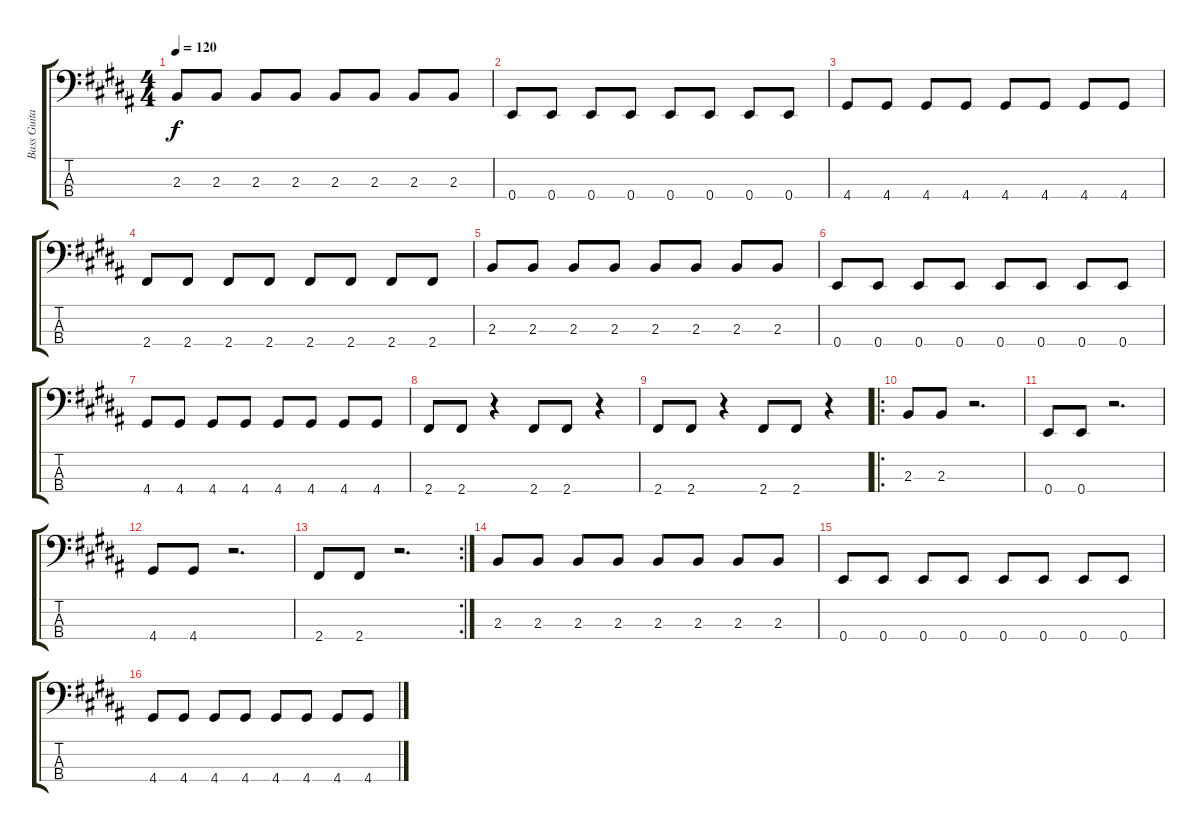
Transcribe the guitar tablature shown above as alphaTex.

\track ("Bass Guitar" "Bass Guita") {instrument electricbassfinger}
\staff {score tabs}
\tuning (G2 D2 A1 E1) {hide}
\ts (4 4)
\tempo 120
\clef f4
\ks b
2.3.8{dy f instrument electricbassfinger} 2.3.8 2.3.8 2.3.8 2.3.8 2.3.8 2.3.8 2.3.8 |
0.4.8 0.4.8 0.4.8 0.4.8 0.4.8 0.4.8 0.4.8 0.4.8 |
4.4.8 4.4.8 4.4.8 4.4.8 4.4.8 4.4.8 4.4.8 4.4.8 |
2.4.8 2.4.8 2.4.8 2.4.8 2.4.8 2.4.8 2.4.8 2.4.8 |
2.3.8 2.3.8 2.3.8 2.3.8 2.3.8 2.3.8 2.3.8 2.3.8 |
0.4.8 0.4.8 0.4.8 0.4.8 0.4.8 0.4.8 0.4.8 0.4.8 |
4.4.8 4.4.8 4.4.8 4.4.8 4.4.8 4.4.8 4.4.8 4.4.8 |
2.4.8 2.4.8 r.4 2.4.8 2.4.8 r.4 |
2.4.8 2.4.8 r.4 2.4.8 2.4.8 r.4 |
\ro
2.3.8 2.3.8 r.2{d} |
0.4.8 0.4.8 r.2{d} |
4.4.8 4.4.8 r.2{d} |
\rc 2
2.4.8 2.4.8 r.2{d} |
2.3.8 2.3.8 2.3.8 2.3.8 2.3.8 2.3.8 2.3.8 2.3.8 |
0.4.8 0.4.8 0.4.8 0.4.8 0.4.8 0.4.8 0.4.8 0.4.8 |
4.4.8 4.4.8 4.4.8 4.4.8 4.4.8 4.4.8 4.4.8 4.4.8
